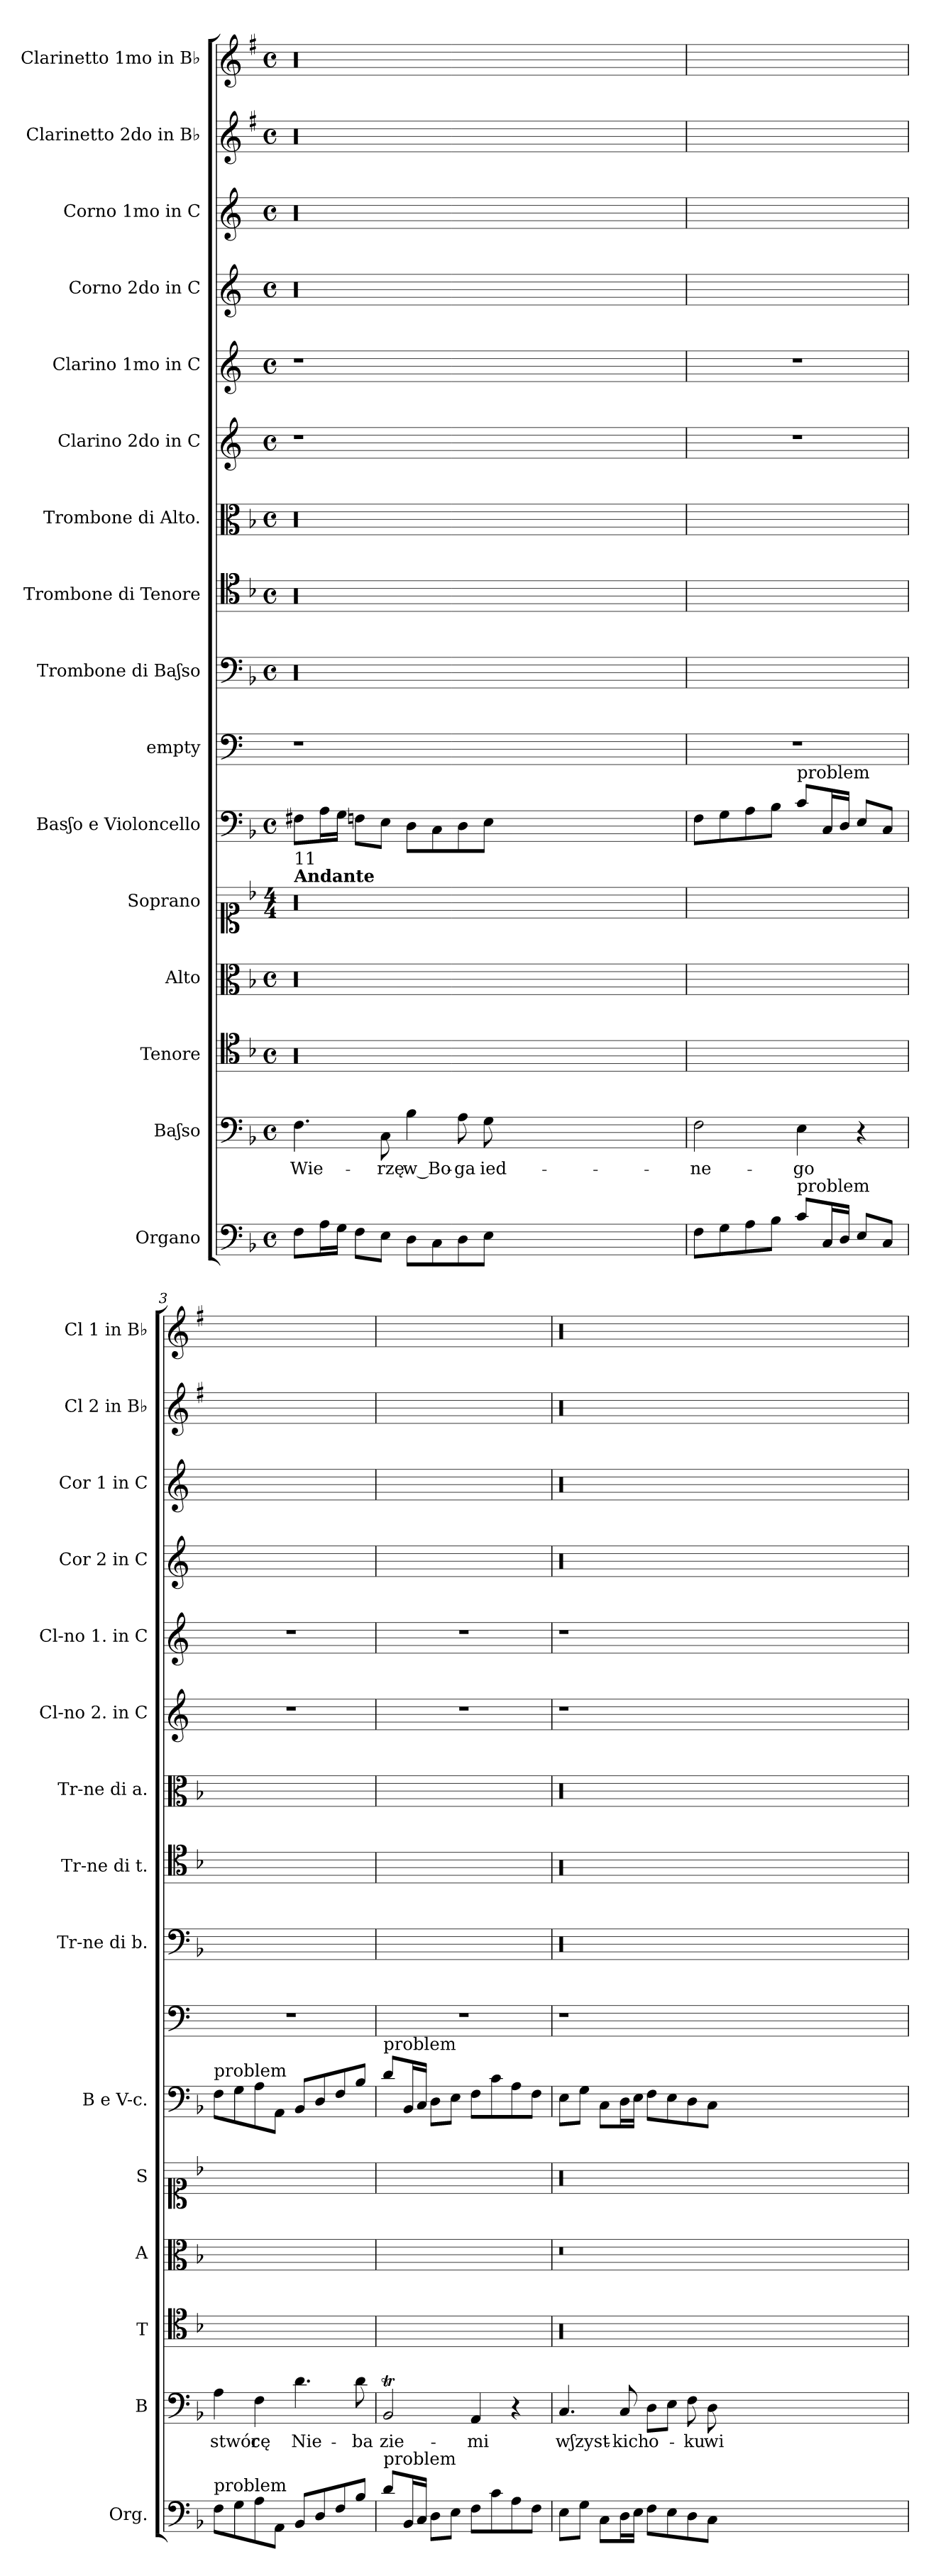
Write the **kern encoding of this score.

**kern	**kern	**text	**kern	**kern	**kern	**kern	**kern	**kern	**kern	**kern	**kern	**kern	**kern	**kern	**kern	**kern
*part16	*part15	*part15	*part14	*part13	*part12	*part11	*part10	*part9	*part8	*part7	*part6	*part5	*part4	*part3	*part2	*part1
*staff16	*staff15	*staff15	*staff14	*staff13	*staff12	*staff11	*staff10	*staff9	*staff8	*staff7	*staff6	*staff5	*staff4	*staff3	*staff2	*staff1
*I"Organo	*I"Baʃso	*	*I"Tenore	*I"Alto	*I"Soprano	*I"Basʃo e Violoncello	*I"empty	*I"Trombone di Baʃso	*I"Trombone di Tenore	*I"Trombone di Alto.	*I"Clarino 2do in C	*I"Clarino 1mo in C	*I"Corno 2do in C	*I"Corno 1mo in C	*I"Clarinetto 2do in B♭	*I"Clarinetto 1mo in B♭
*I'Org.	*I'B	*	*I'T	*I'A	*I'S	*I'B e V-c.	*	*I'Tr-ne di b.	*I'Tr-ne di t.	*I'Tr-ne di a.	*I'Cl-no 2. in C	*I'Cl-no 1. in C	*I'Cor 2 in C	*I'Cor 1 in C	*I'Cl 2 in B♭	*I'Cl 1 in B♭
*clefF4	*clefF4	*	*clefC4	*clefC3	*clefC1	*clefF4	*clefF4	*clefF4	*clefC4	*clefC3	*clefG2	*clefG2	*clefG2	*clefG2	*clefG2	*clefG2
*	*	*	*	*	*	*	*	*	*	*	*ITrd-3c-5	*ITrd-3c-5	*ITrd4c7	*ITrd4c7	*ITrd1c2	*ITrd1c2
*k[b-]	*k[b-]	*	*k[b-]	*k[b-]	*k[b-]	*k[b-]	*	*k[b-]	*k[b-]	*k[b-]	*k[b-]	*k[b-]	*k[b-]	*k[b-]	*k[b-]	*k[b-]
*F:	*F:	*	*F:	*F:	*F:	*F:	*	*F:	*F:	*F:	*F:	*F:	*F:	*F:	*F:	*F:
*M4/4	*M4/4	*	*M4/4	*M4/4	*M4/4	*M4/4	*	*M4/4	*M4/4	*M4/4	*M4/4	*M4/4	*M4/4	*M4/4	*M4/4	*M4/4
*met(c)	*met(c)	*	*met(c)	*met(c)	*	*met(c)	*	*met(c)	*met(c)	*met(c)	*met(c)	*met(c)	*met(c)	*met(c)	*met(c)	*met(c)
=1	=1	=1	=1	=1	=1	=1	=1	=1	=1	=1	=1	=1	=1	=1	=1	=1
!	!	!	!	!	!LO:TX:a:B:t=Andante	!	!	!	!	!	!	!	!	!	!	!
!	!	!	!	!	!LO:TX:a:t=11	!	!	!	!	!	!	!	!	!	!	!
8F\L	4.F\	Wie-	00r	00r	00r	8F#X\L	1r	00r	00r	00r	1r	1r	00r	00r	00r	00r
16A\L	.	.	.	.	.	16A\L	.	.	.	.	.	.	.	.	.	.
16G\JJ	.	.	.	.	.	16G\JJ	.	.	.	.	.	.	.	.	.	.
8F\L	.	.	.	.	.	8Fn\L	.	.	.	.	.	.	.	.	.	.
8E\J	8C\	-rzę	.	.	.	8E\J	.	.	.	.	.	.	.	.	.	.
8D\L	4B-\	w_Bo-	.	.	.	8D\L	.	.	.	.	.	.	.	.	.	.
8C\	.	.	.	.	.	8C\	.	.	.	.	.	.	.	.	.	.
8D\	8A\	-ga	.	.	.	8D\	.	.	.	.	.	.	.	.	.	.
8E\J	8G\	ied-	.	.	.	8E\J	.	.	.	.	.	.	.	.	.	.
0.ryy	0.ryy	.	.	.	.	0.ryy	0.ryy	.	.	.	0.ryy	0.ryy	.	.	.	.
=2	=2	=2	=2	=2	=2	=2	=2	=2	=2	=2	=2	=2	=2	=2	=2	=2
8F\L	2F\	-ne-	1ryy	1ryy	1ryy	8F\L	1r	1ryy	1ryy	1ryy	1r	1r	1ryy	1ryy	1ryy	1ryy
8G\	.	.	.	.	.	8G\	.	.	.	.	.	.	.	.	.	.
8A\	.	.	.	.	.	8A\	.	.	.	.	.	.	.	.	.	.
8B-\J	.	.	.	.	.	8B-\J	.	.	.	.	.	.	.	.	.	.
!	!	!	!	!	!	!LO:TX:a:t=problem	!	!	!	!	!	!	!	!	!	!
!LO:TX:a:t=problem	!	!	!	!	!	!	!	!	!	!	!	!	!	!	!	!
8c\L	4E\	-go	.	.	.	8c\L	.	.	.	.	.	.	.	.	.	.
16C/L	.	.	.	.	.	16C/L	.	.	.	.	.	.	.	.	.	.
16D/JJ	.	.	.	.	.	16D/JJ	.	.	.	.	.	.	.	.	.	.
8E/L	4r	.	.	.	.	8E/L	.	.	.	.	.	.	.	.	.	.
8C/J	.	.	.	.	.	8C/J	.	.	.	.	.	.	.	.	.	.
=3	=3	=3	=3	=3	=3	=3	=3	=3	=3	=3	=3	=3	=3	=3	=3	=3
!	!	!	!	!	!	!LO:TX:a:t=problem	!	!	!	!	!	!	!	!	!	!
!LO:TX:a:t=problem	!	!	!	!	!	!	!	!	!	!	!	!	!	!	!	!
8F\L	4A\	stwór-	1ryy	1ryy	1ryy	8F\L	1r	1ryy	1ryy	1ryy	1r	1r	1ryy	1ryy	1ryy	1ryy
8G\	.	.	.	.	.	8G\	.	.	.	.	.	.	.	.	.	.
8A\	4F\	-cę	.	.	.	8A\	.	.	.	.	.	.	.	.	.	.
8AA/J	.	.	.	.	.	8AA/J	.	.	.	.	.	.	.	.	.	.
8BB-/L	4.d\	Nie-	.	.	.	8BB-/L	.	.	.	.	.	.	.	.	.	.
8D/	.	.	.	.	.	8D/	.	.	.	.	.	.	.	.	.	.
8F/	.	.	.	.	.	8F/	.	.	.	.	.	.	.	.	.	.
8B-/J	8d\	-ba	.	.	.	8B-/J	.	.	.	.	.	.	.	.	.	.
=4	=4	=4	=4	=4	=4	=4	=4	=4	=4	=4	=4	=4	=4	=4	=4	=4
!	!	!	!	!	!	!LO:TX:a:t=problem	!	!	!	!	!	!	!	!	!	!
!LO:TX:a:t=problem	!	!	!	!	!	!	!	!	!	!	!	!	!	!	!	!
8d\L	2BB-T/	zie-	1ryy	1ryy	1ryy	8d\L	1r	1ryy	1ryy	1ryy	1r	1r	1ryy	1ryy	1ryy	1ryy
16BB-/L	.	.	.	.	.	16BB-/L	.	.	.	.	.	.	.	.	.	.
16C/JJ	.	.	.	.	.	16C/JJ	.	.	.	.	.	.	.	.	.	.
8D\L	.	.	.	.	.	8D\L	.	.	.	.	.	.	.	.	.	.
8E\J	.	.	.	.	.	8E\J	.	.	.	.	.	.	.	.	.	.
8F\L	4AA/	-mi	.	.	.	8F\L	.	.	.	.	.	.	.	.	.	.
8c\	.	.	.	.	.	8c\	.	.	.	.	.	.	.	.	.	.
8A\	4r	.	.	.	.	8A\	.	.	.	.	.	.	.	.	.	.
8F\J	.	.	.	.	.	8F\J	.	.	.	.	.	.	.	.	.	.
=5	=5	=5	=5	=5	=5	=5	=5	=5	=5	=5	=5	=5	=5	=5	=5	=5
8E\L	4.C/	wʃzyst-	00r	0r	00r	8E\L	1r	00r	00r	00r	1r	1r	00r	00r	00r	00r
8G\J	.	.	.	.	.	8G\J	.	.	.	.	.	.	.	.	.	.
8C\L	.	.	.	.	.	8C\L	.	.	.	.	.	.	.	.	.	.
16D\L	8C/	-kich	.	.	.	16D\L	.	.	.	.	.	.	.	.	.	.
16E\JJ	.	.	.	.	.	16E\JJ	.	.	.	.	.	.	.	.	.	.
8F\L	8D\L	o-	.	.	.	8F\L	.	.	.	.	.	.	.	.	.	.
8E\	8E\J	.	.	.	.	8E\	.	.	.	.	.	.	.	.	.	.
8D\	8F\	-ku	.	.	.	8D\	.	.	.	.	.	.	.	.	.	.
8C\J	8D\	wi-	.	.	.	8C\J	.	.	.	.	.	.	.	.	.	.
0.ryy	0.ryy	.	.	.	.	0.ryy	0.ryy	.	.	.	0.ryy	0.ryy	.	.	.	.
.	.	.	.	0ryy	.	.	.	.	.	.	.	.	.	.	.	.
=	=	=	=	=	=	=	=	=	=	=	=	=	=	=	=	=
*-	*-	*-	*-	*-	*-	*-	*-	*-	*-	*-	*-	*-	*-	*-	*-	*-
